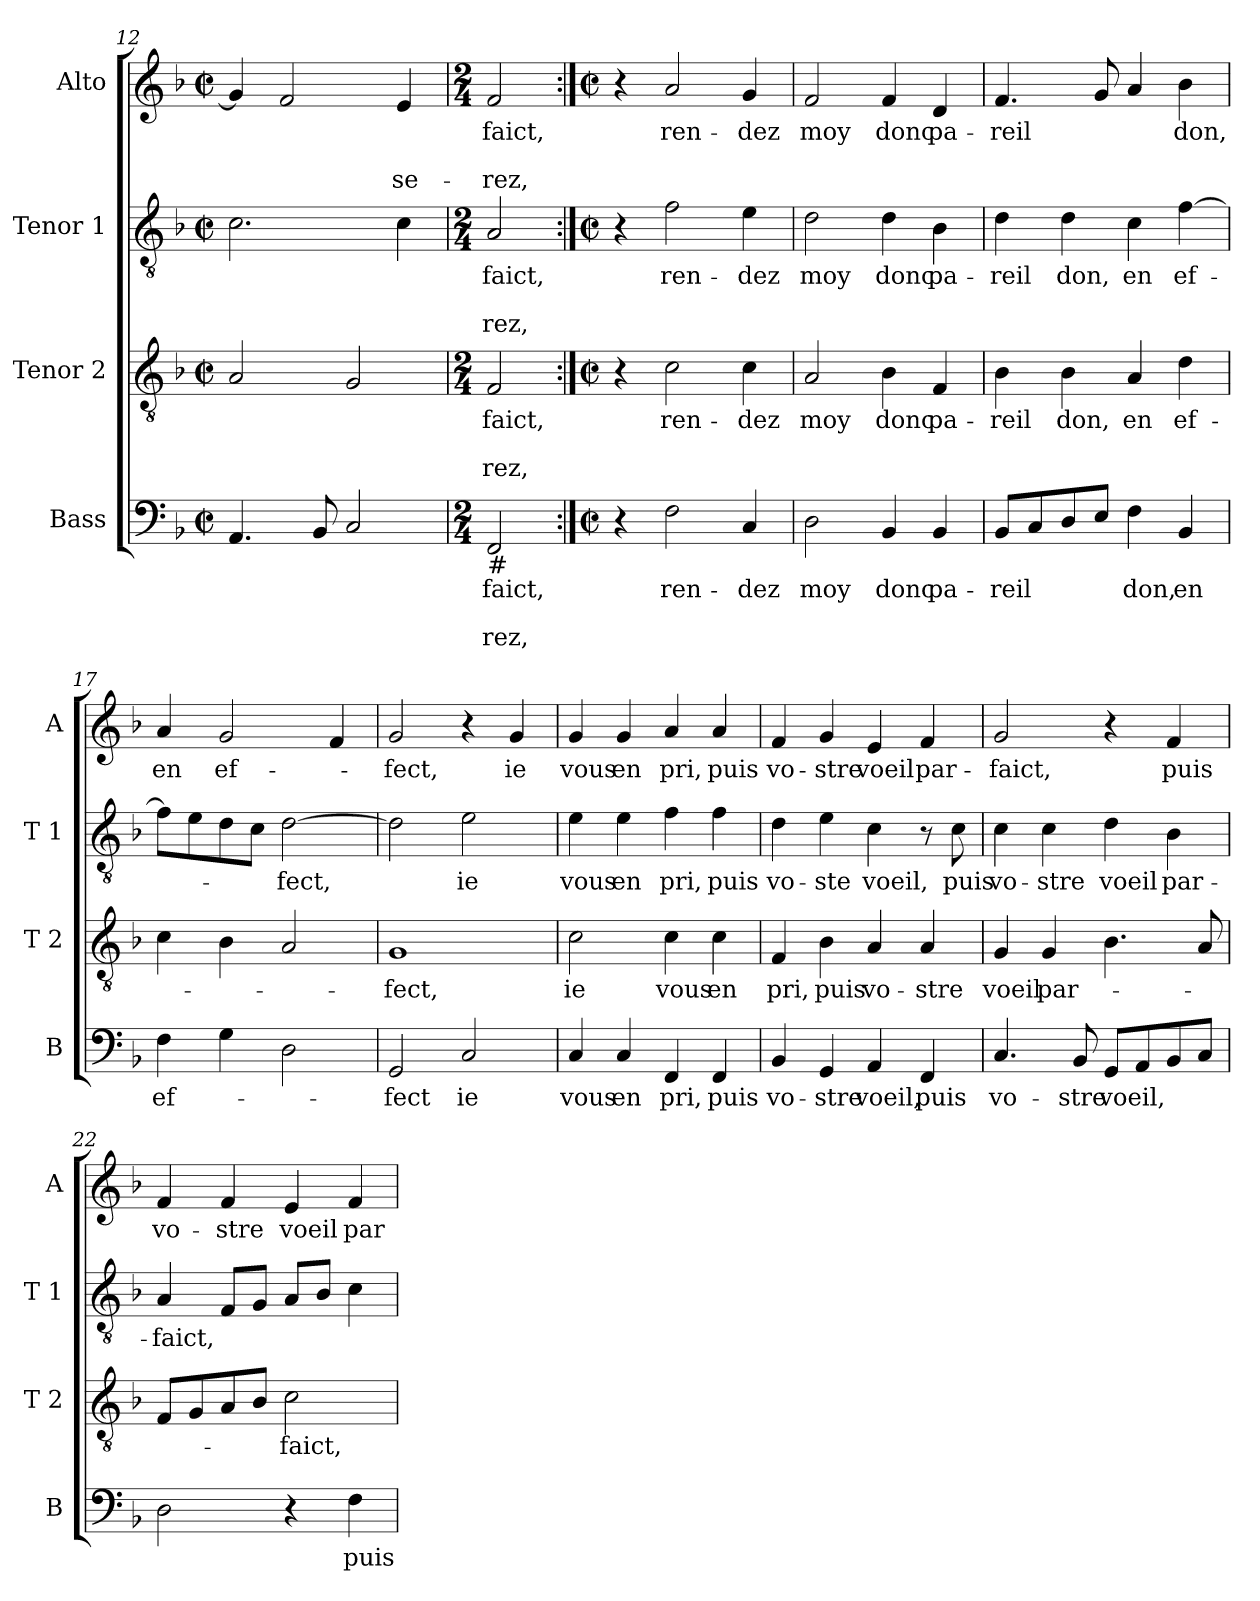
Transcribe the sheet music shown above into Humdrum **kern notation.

**kern	**text	**text	**text	**kern	**text	**text	**text	**kern	**text	**text	**text	**kern	**text	**text	**text
*part4	*part4	*part4	*part4	*part3	*part3	*part3	*part3	*part2	*part2	*part2	*part2	*part1	*part1	*part1	*part1
*staff4	*staff4	*staff4	*staff4	*staff3	*staff3	*staff3	*staff3	*staff2	*staff2	*staff2	*staff2	*staff1	*staff1	*staff1	*staff1
*I"Bass	*	*	*	*I"Tenor 2	*	*	*	*I"Tenor 1	*	*	*	*I"Alto	*	*	*
*I'B	*	*	*	*I'T 2	*	*	*	*I'T 1	*	*	*	*I'A	*	*	*
*clefF4	*	*	*	*clefGv2	*	*	*	*clefGv2	*	*	*	*clefG2	*	*	*
*k[b-]	*	*	*	*k[b-]	*	*	*	*k[b-]	*	*	*	*k[b-]	*	*	*
*F:	*	*	*	*F:	*	*	*	*F:	*	*	*	*F:	*	*	*
*M2/2	*	*	*	*M2/2	*	*	*	*M2/2	*	*	*	*M2/2	*	*	*
*met(c|)	*	*	*	*met(c|)	*	*	*	*met(c|)	*	*	*	*met(c|)	*	*	*
=12	=12	=12	=12	=12	=12	=12	=12	=12	=12	=12	=12	=12	=12	=12	=12
4.AA/	.	.	.	2A/	.	.	.	2.c\	.	.	.	4g/]	.	.	.
.	.	.	.	.	.	.	.	.	.	.	.	2f/	.	.	.
8BB-/	.	.	.	.	.	.	.	.	.	.	.	.	.	.	.
2C/	.	.	.	2G/	.	.	.	.	.	.	.	.	.	.	.
!	!	!	!	!	!	!	!	!	!	!	!	!	!	!	!LO:LY:b
.	.	.	.	.	.	.	.	4c\	.	.	.	4e/	.	.	-se-
=13	=13	=13	=13	=13	=13	=13	=13	=13	=13	=13	=13	=13	=13	=13	=13
*M2/4	*	*	*	*M2/4	*	*	*	*M2/4	*	*	*	*M2/4	*	*	*
!LO:TX:b:t=#	!	!	!	!	!	!	!	!	!	!	!	!	!	!	!
!	!LO:LY:b	!	!LO:LY:b	!	!LO:LY:b	!	!LO:LY:b	!	!LO:LY:b	!	!LO:LY:b	!	!LO:LY:b	!	!LO:LY:b
2FF/	faict,	.	-rez,	2F/	faict,	.	-rez,	2A/	faict,	.	-rez,	2f/	faict,	.	-rez,
=14:|!	=14:|!	=14:|!	=14:|!	=14:|!	=14:|!	=14:|!	=14:|!	=14:|!	=14:|!	=14:|!	=14:|!	=14:|!	=14:|!	=14:|!	=14:|!
*M2/2	*	*	*	*M2/2	*	*	*	*M2/2	*	*	*	*M2/2	*	*	*
*met(c|)	*	*	*	*met(c|)	*	*	*	*met(c|)	*	*	*	*met(c|)	*	*	*
4r	.	.	.	4r	.	.	.	4r	.	.	.	4r	.	.	.
!	!LO:LY:b	!	!	!	!LO:LY:b	!	!	!	!LO:LY:b	!	!	!	!LO:LY:b	!	!
2F\	ren-	.	.	2c\	ren-	.	.	2f\	ren-	.	.	2a/	ren-	.	.
!	!LO:LY:b	!	!	!	!LO:LY:b	!	!	!	!LO:LY:b	!	!	!	!LO:LY:b	!	!
4C/	-dez	.	.	4c\	-dez	.	.	4e\	-dez	.	.	4g/	-dez	.	.
=15	=15	=15	=15	=15	=15	=15	=15	=15	=15	=15	=15	=15	=15	=15	=15
!	!LO:LY:b	!	!	!	!LO:LY:b	!	!	!	!LO:LY:b	!	!	!	!LO:LY:b	!	!
2D\	moy	.	.	2A/	moy	.	.	2d\	moy	.	.	2f/	moy	.	.
!	!LO:LY:b	!	!	!	!LO:LY:b	!	!	!	!LO:LY:b	!	!	!	!LO:LY:b	!	!
4BB-/	donc	.	.	4B-\	donc	.	.	4d\	donc	.	.	4f/	donc	.	.
!	!LO:LY:b	!	!	!	!LO:LY:b	!	!	!	!LO:LY:b	!	!	!	!LO:LY:b	!	!
4BB-/	pa-	.	.	4F/	pa-	.	.	4B-\	pa-	.	.	4d/	pa-	.	.
!!LO:LB:g=z
=16	=16	=16	=16	=16	=16	=16	=16	=16	=16	=16	=16	=16	=16	=16	=16
!	!LO:LY:b	!	!	!	!LO:LY:b	!	!	!	!LO:LY:b	!	!	!	!LO:LY:b	!	!
8BB-/L	-reil	.	.	4B-\	-reil	.	.	4d\	-reil	.	.	4.f/	-reil	.	.
8C/	.	.	.	.	.	.	.	.	.	.	.	.	.	.	.
!	!	!	!	!	!LO:LY:b	!	!	!	!LO:LY:b	!	!	!	!	!	!
8D/	.	.	.	4B-\	don,	.	.	4d\	don,	.	.	.	.	.	.
8E/J	.	.	.	.	.	.	.	.	.	.	.	8g/	.	.	.
!	!LO:LY:b	!	!	!	!LO:LY:b	!	!	!	!LO:LY:b	!	!	!	!	!	!
4F\	don,	.	.	4A/	en	.	.	4c\	en	.	.	4a/	.	.	.
!	!LO:LY:b	!	!	!	!LO:LY:b	!	!	!	!LO:LY:b	!	!	!	!LO:LY:b	!	!
4BB-/	en	.	.	4d\	ef-	.	.	[4f\	ef-	.	.	4b-\	don,	.	.
=17	=17	=17	=17	=17	=17	=17	=17	=17	=17	=17	=17	=17	=17	=17	=17
!	!LO:LY:b	!	!	!	!	!	!	!	!	!	!	!	!LO:LY:b	!	!
4F\	ef-	.	.	4c\	.	.	.	8f\L]	.	.	.	4a/	en	.	.
.	.	.	.	.	.	.	.	8e\	.	.	.	.	.	.	.
!	!	!	!	!	!	!	!	!	!	!	!	!	!LO:LY:b	!	!
4G\	.	.	.	4B-\	.	.	.	8d\	.	.	.	2g/	ef-	.	.
.	.	.	.	.	.	.	.	8c\J	.	.	.	.	.	.	.
!	!	!	!	!	!	!	!	!	!LO:LY:b	!	!	!	!	!	!
2D\	.	.	.	2A/	.	.	.	[2d\	-fect,	.	.	.	.	.	.
.	.	.	.	.	.	.	.	.	.	.	.	4f/	.	.	.
=18	=18	=18	=18	=18	=18	=18	=18	=18	=18	=18	=18	=18	=18	=18	=18
!	!LO:LY:b	!	!	!	!LO:LY:b	!	!	!	!	!	!	!	!LO:LY:b	!	!
2GG/	-fect	.	.	1G	-fect,	.	.	2d\]	.	.	.	2g/	-fect,	.	.
!	!LO:LY:b	!	!	!	!	!	!	!	!LO:LY:b	!	!	!	!	!	!
2C/	ie	.	.	.	.	.	.	2e\	ie	.	.	4r	.	.	.
!	!	!	!	!	!	!	!	!	!	!	!	!	!LO:LY:b	!	!
.	.	.	.	.	.	.	.	.	.	.	.	4g/	ie	.	.
=19	=19	=19	=19	=19	=19	=19	=19	=19	=19	=19	=19	=19	=19	=19	=19
!	!LO:LY:b	!	!	!	!LO:LY:b	!	!	!	!LO:LY:b	!	!	!	!LO:LY:b	!	!
4C/	vous	.	.	2c\	ie	.	.	4e\	vous	.	.	4g/	vous	.	.
!	!LO:LY:b	!	!	!	!	!	!	!	!LO:LY:b	!	!	!	!LO:LY:b	!	!
4C/	en	.	.	.	.	.	.	4e\	en	.	.	4g/	en	.	.
!	!LO:LY:b	!	!	!	!LO:LY:b	!	!	!	!LO:LY:b	!	!	!	!LO:LY:b	!	!
4FF/	pri,	.	.	4c\	vous	.	.	4f\	pri,	.	.	4a/	pri,	.	.
!	!LO:LY:b	!	!	!	!LO:LY:b	!	!	!	!LO:LY:b	!	!	!	!LO:LY:b	!	!
4FF/	puis	.	.	4c\	en	.	.	4f\	puis	.	.	4a/	puis	.	.
=20	=20	=20	=20	=20	=20	=20	=20	=20	=20	=20	=20	=20	=20	=20	=20
!	!LO:LY:b	!	!	!	!LO:LY:b	!	!	!	!LO:LY:b	!	!	!	!LO:LY:b	!	!
4BB-/	vo-	.	.	4F/	pri,	.	.	4d\	vo-	.	.	4f/	vo-	.	.
!	!LO:LY:b	!	!	!	!LO:LY:b	!	!	!	!LO:LY:b	!	!	!	!LO:LY:b	!	!
4GG/	-stre	.	.	4B-\	puis	.	.	4e\	-ste	.	.	4g/	-stre	.	.
!	!LO:LY:b	!	!	!	!LO:LY:b	!	!	!	!LO:LY:b	!	!	!	!LO:LY:b	!	!
4AA/	voeil,	.	.	4A/	vo-	.	.	4c\	voeil,	.	.	4e/	voeil	.	.
!	!LO:LY:b	!	!	!	!LO:LY:b	!	!	!	!	!	!	!	!LO:LY:b	!	!
4FF/	puis	.	.	4A/	-stre	.	.	8r	.	.	.	4f/	par-	.	.
!	!	!	!	!	!	!	!	!	!LO:LY:b	!	!	!	!	!	!
.	.	.	.	.	.	.	.	8c\	puis	.	.	.	.	.	.
!!LO:LB:g=z
=21	=21	=21	=21	=21	=21	=21	=21	=21	=21	=21	=21	=21	=21	=21	=21
!	!LO:LY:b	!	!	!	!LO:LY:b	!	!	!	!LO:LY:b	!	!	!	!LO:LY:b	!	!
4.C/	vo-	.	.	4G/	voeil	.	.	4c\	vo-	.	.	2g/	-faict,	.	.
!	!	!	!	!	!LO:LY:b	!	!	!	!LO:LY:b	!	!	!	!	!	!
.	.	.	.	4G/	par-	.	.	4c\	-stre	.	.	.	.	.	.
!	!LO:LY:b	!	!	!	!	!	!	!	!	!	!	!	!	!	!
8BB-/	-stre	.	.	.	.	.	.	.	.	.	.	.	.	.	.
!	!LO:LY:b	!	!	!	!	!	!	!	!LO:LY:b	!	!	!	!	!	!
8GG/L	voeil,	.	.	4.B-\	.	.	.	4d\	voeil	.	.	4r	.	.	.
8AA/	.	.	.	.	.	.	.	.	.	.	.	.	.	.	.
!	!	!	!	!	!	!	!	!	!LO:LY:b	!	!	!	!LO:LY:b	!	!
8BB-/	.	.	.	.	.	.	.	4B-\	par-	.	.	4f/	puis	.	.
8C/J	.	.	.	8A/	.	.	.	.	.	.	.	.	.	.	.
=22	=22	=22	=22	=22	=22	=22	=22	=22	=22	=22	=22	=22	=22	=22	=22
!	!	!	!	!	!	!	!	!	!LO:LY:b	!	!	!	!LO:LY:b	!	!
2D\	.	.	.	8F/L	.	.	.	4A/	-faict,	.	.	4f/	vo-	.	.
.	.	.	.	8G/	.	.	.	.	.	.	.	.	.	.	.
!	!	!	!	!	!	!	!	!	!	!	!	!	!LO:LY:b	!	!
.	.	.	.	8A/	.	.	.	8F/L	.	.	.	4f/	-stre	.	.
.	.	.	.	8B-/J	.	.	.	8G/J	.	.	.	.	.	.	.
!	!	!	!	!	!LO:LY:b	!	!	!	!	!	!	!	!LO:LY:b	!	!
4r	.	.	.	2c\	-faict,	.	.	8A/L	.	.	.	4e/	voeil	.	.
.	.	.	.	.	.	.	.	8B-/J	.	.	.	.	.	.	.
!	!LO:LY:b	!	!	!	!	!	!	!	!	!	!	!	!LO:LY:b	!	!
4F\	puis	.	.	.	.	.	.	4c\	.	.	.	4f/	par-	.	.
=	=	=	=	=	=	=	=	=	=	=	=	=	=	=	=
*-	*-	*-	*-	*-	*-	*-	*-	*-	*-	*-	*-	*-	*-	*-	*-
